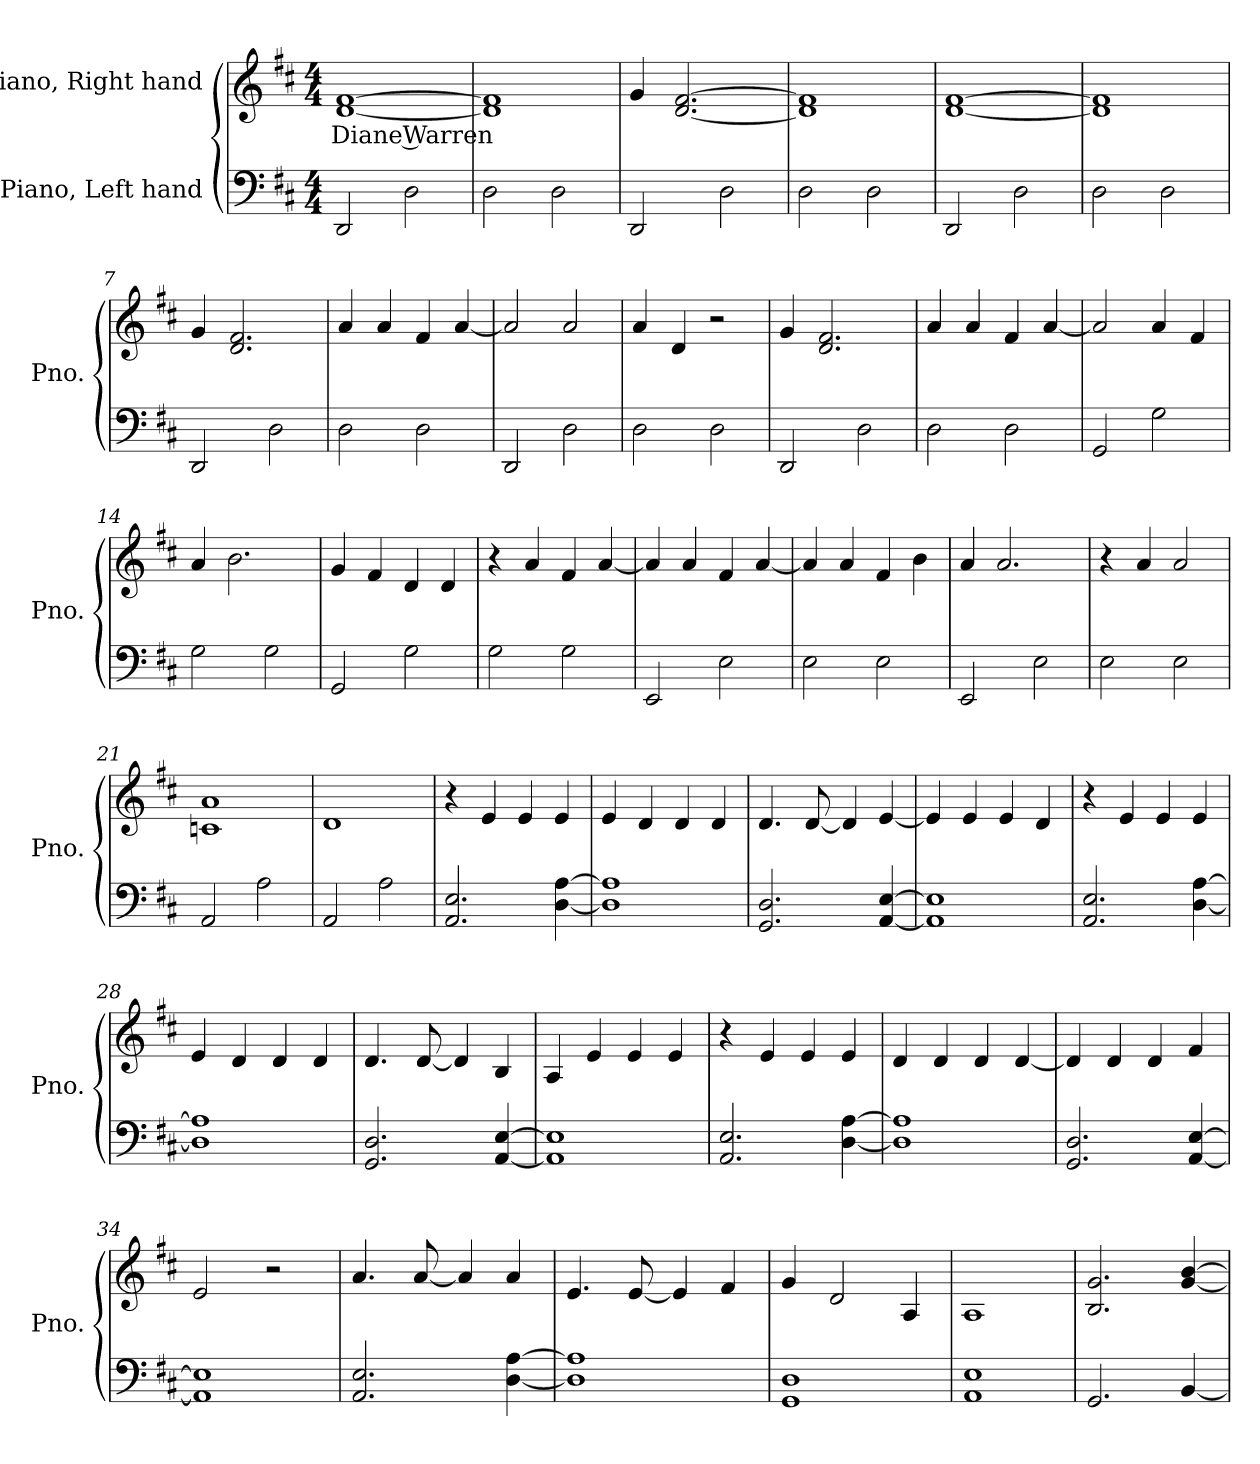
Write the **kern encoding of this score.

**kern	**kern	**text
*part2	*part1	*part1
*staff2	*staff1	*staff1
*I"Piano, Left hand	*I"Piano, Right hand	*
*I'Pno.	*I'Pno.	*
*clefF4	*clefG2	*
*k[f#c#]	*k[f#c#]	*
*M4/4	*M4/4	*
*MM180	*MM180	*
=1	=1	=1
!	!	!LO:LY:b
2DD/	[1d [1f#	Diane Warren
2D\	.	.
=2	=2	=2
2D\	1d] 1f#]	.
2D\	.	.
=3	=3	=3
2DD/	4g/	.
.	[2.d/ [2.f#/	.
2D\	.	.
=4	=4	=4
2D\	1d] 1f#]	.
2D\	.	.
=5	=5	=5
2DD/	[1d [1f#	.
2D\	.	.
=6	=6	=6
2D\	1d] 1f#]	.
2D\	.	.
=7	=7	=7
2DD/	4g/	.
.	2.d/ 2.f#/	.
2D\	.	.
=8	=8	=8
2D\	4a/	.
.	4a/	.
2D\	4f#/	.
.	[4a/	.
!!LO:LB:g=z
=9	=9	=9
2DD/	2a/]	.
2D\	2a/	.
=10	=10	=10
2D\	4a/	.
.	4d/	.
2D\	2r	.
=11	=11	=11
2DD/	4g/	.
.	2.d/ 2.f#/	.
2D\	.	.
=12	=12	=12
2D\	4a/	.
.	4a/	.
2D\	4f#/	.
.	[4a/	.
=13	=13	=13
2GG/	2a/]	.
2G\	4a/	.
.	4f#/	.
=14	=14	=14
2G\	4a/	.
.	2.b\	.
2G\	.	.
=15	=15	=15
2GG/	4g/	.
.	4f#/	.
2G\	4d/	.
.	4d/	.
=16	=16	=16
2G\	4r	.
.	4a/	.
2G\	4f#/	.
.	[4a/	.
=17	=17	=17
2EE/	4a/]	.
.	4a/	.
2E\	4f#/	.
.	[4a/	.
!!LO:LB:g=z
=18	=18	=18
2E\	4a/]	.
.	4a/	.
2E\	4f#/	.
.	4b\	.
=19	=19	=19
2EE/	4a/	.
.	2.a/	.
2E\	.	.
=20	=20	=20
2E\	4r	.
.	4a/	.
2E\	2a/	.
=21	=21	=21
2AA/	1cn 1a	.
2A\	.	.
=22	=22	=22
2AA/	1d	.
2A\	.	.
=23	=23	=23
2.AA/ 2.E/	4r	.
.	4e/	.
.	4e/	.
[4D\ [4A\	4e/	.
=24	=24	=24
1D] 1A]	4e/	.
.	4d/	.
.	4d/	.
.	4d/	.
=25	=25	=25
2.GG/ 2.D/	4.d/	.
.	[8d/	.
.	4d/]	.
[4AA/ [4E/	[4e/	.
=26	=26	=26
1AA] 1E]	4e/]	.
.	4e/	.
.	4e/	.
.	4d/	.
!!LO:LB:g=z
=27	=27	=27
2.AA/ 2.E/	4r	.
.	4e/	.
.	4e/	.
[4D\ [4A\	4e/	.
=28	=28	=28
1D] 1A]	4e/	.
.	4d/	.
.	4d/	.
.	4d/	.
=29	=29	=29
2.GG/ 2.D/	4.d/	.
.	[8d/	.
.	4d/]	.
[4AA/ [4E/	4B/	.
=30	=30	=30
1AA] 1E]	4A/	.
.	4e/	.
.	4e/	.
.	4e/	.
=31	=31	=31
2.AA/ 2.E/	4r	.
.	4e/	.
.	4e/	.
[4D\ [4A\	4e/	.
=32	=32	=32
1D] 1A]	4d/	.
.	4d/	.
.	4d/	.
.	[4d/	.
=33	=33	=33
2.GG/ 2.D/	4d/]	.
.	4d/	.
.	4d/	.
[4AA/ [4E/	4f#/	.
=34	=34	=34
1AA] 1E]	2e/	.
.	2r	.
!!LO:LB:g=z
=35	=35	=35
2.AA/ 2.E/	4.a/	.
.	[8a/	.
.	4a/]	.
[4D\ [4A\	4a/	.
=36	=36	=36
1D] 1A]	4.e/	.
.	[8e/	.
.	4e/]	.
.	4f#/	.
=37	=37	=37
1GG 1D	4g/	.
.	2d/	.
.	4A/	.
=38	=38	=38
1AA 1E	1A	.
=39	=39	=39
2.GG/	2.B/ 2.g/	.
[4BB/	[4g/ [4b/	.
=	=	=
*-	*-	*-
